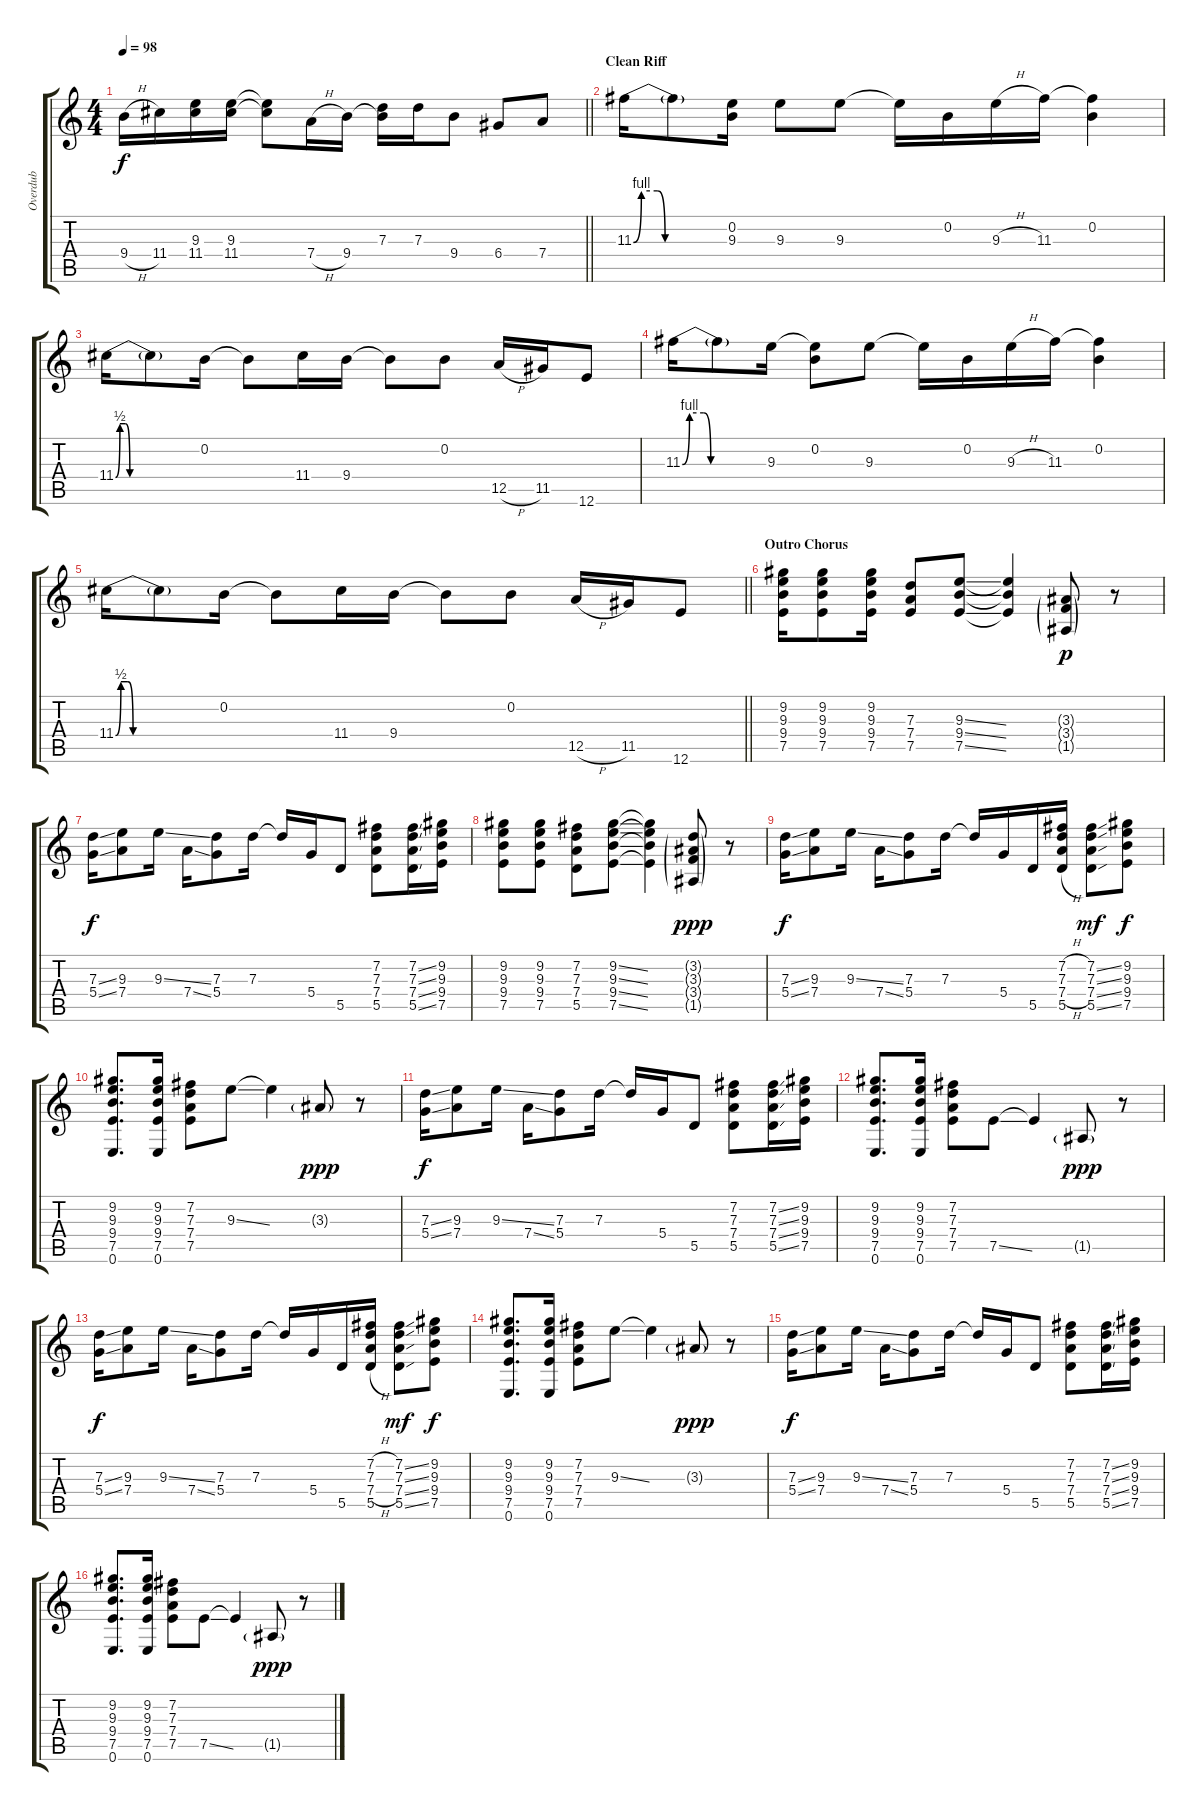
\track ("Overdub" "Overdub") {instrument fretlessbass}
\staff {score tabs}
\tuning (E4 B3 G3 D3 A2 E2) {hide}
\ts (4 4)
\tempo 98
\clef g2
\barLineRight lightlight
\ks c
9.4{h}.16{dy f} 11.4.16 (9.3 11.4).16 (9.3 11.4).16 (9.3{t} 11.4{t}).8 7.4{h}.16 9.4.16 (7.3 9.4{t}).16 7.3.16 9.4.8 6.4.8 7.4.8 |
\section ("" "Clean Riff")
11.3{be (custom 0 0 5 4 15 4 20 0 60 0)}.16 11.3{t}.8 (0.2 9.3).16 9.3.8 9.3.8 9.3{t}.16 0.2.16 9.3{h}.16 11.3.16 (0.2 11.3{t}).4 |
11.4{be (custom 0 0 3 2 7 2 10 0 20 0 60 0)}.16 11.4{t}.8 0.2.16 0.2{t}.8 11.4.16 9.4.16 9.4{t}.8 0.2.8 12.5{h}.16 11.5.16 12.6.8 |
11.3{be (custom 0 0 5 4 15 4 20 0 60 0)}.16 11.3{t}.8 9.3.16 (0.2 9.3{t}).8 9.3.8 9.3{t}.16 0.2.16 9.3{h}.16 11.3.16 (0.2 11.3{t}).4 |
\barLineRight lightlight
11.4{be (custom 0 0 3 2 7 2 10 0 20 0 60 0)}.16 11.4{t}.8 0.2.16 0.2{t}.8 11.4.16 9.4.16 9.4{t}.8 0.2.8 12.5{h}.16 11.5.16 12.6.8 |
\section ("" "Outro Chorus")
(9.2 9.3 9.4 7.5).16 (9.2 9.3 9.4 7.5).8 (9.2 9.3 9.4 7.5).16 (7.3 7.4 7.5).8 (9.3{ss} 9.4{ss} 7.5{ss}).8 (9.3{t} 9.4{t} 7.5{t}).4 (3.3{g} 3.4{g} 1.5{g}).8{dy p} r.8 |
(7.3{ss} 5.4{ss}).16{dy f} (9.3 7.4).8 9.3{ss}.16 7.4{ss}.16 (7.3 5.4).8 7.3.16 7.3{t}.16 5.4.16 5.5.8 (7.2 7.3 7.4 5.5).8 (7.2{ss} 7.3{ss} 7.4{ss} 5.5{ss}).16 (9.2 9.3 9.4 7.5).16 |
(9.2 9.3 9.4 7.5).8 (9.2 9.3 9.4 7.5).8 (7.2 7.3 7.4 5.5).8 (9.2{ss} 9.3{ss} 9.4{ss} 7.5{ss}).8 (9.2{t} 9.3{t} 9.4{t} 7.5{t}).4 (3.2{g} 3.3{g} 3.4{g} 1.5{g}).8{dy ppp} r.8 |
(7.3{ss} 5.4{ss}).16{dy f} (9.3 7.4).8 9.3{ss}.16 7.4{ss}.16 (7.3 5.4).8 7.3.16 7.3{t}.16 5.4.16 5.5.16 (7.2{h} 7.3{h} 7.4{h} 5.5{h}).16 (7.2{ss} 7.3{ss} 7.4{ss} 5.5{ss}).8{dy mf} (9.2 9.3 9.4 7.5).8{dy f} |
(9.2 9.3 9.4 7.5 0.6).8{d} (9.2 9.3 9.4 7.5 0.6).16 (7.2 7.3 7.4 7.5).8 9.3{ss}.8 9.3{t}.4 3.3{g}.8{dy ppp} r.8 |
(7.3{ss} 5.4{ss}).16{dy f} (9.3 7.4).8 9.3{ss}.16 7.4{ss}.16 (7.3 5.4).8 7.3.16 7.3{t}.16 5.4.16 5.5.8 (7.2 7.3 7.4 5.5).8 (7.2{ss} 7.3{ss} 7.4{ss} 5.5{ss}).16 (9.2 9.3 9.4 7.5).16 |
(9.2 9.3 9.4 7.5 0.6).8{d volume 8} (9.2 9.3 9.4 7.5 0.6).16 (7.2 7.3 7.4 7.5).8 7.5{ss}.8 7.5{t}.4 1.5{g}.8{dy ppp} r.8 |
(7.3{ss} 5.4{ss}).16{dy f} (9.3 7.4).8 9.3{ss}.16 7.4{ss}.16 (7.3 5.4).8 7.3.16 7.3{t}.16 5.4.16 5.5.16 (7.2{h} 7.3{h} 7.4{h} 5.5{h}).16 (7.2{ss} 7.3{ss} 7.4{ss} 5.5{ss}).8{dy mf} (9.2 9.3 9.4 7.5).8{dy f} |
(9.2 9.3 9.4 7.5 0.6).8{d volume 4} (9.2 9.3 9.4 7.5 0.6).16 (7.2 7.3 7.4 7.5).8 9.3{ss}.8 9.3{t}.4 3.3{g}.8{dy ppp} r.8 |
(7.3{ss} 5.4{ss}).16{dy f} (9.3 7.4).8 9.3{ss}.16 7.4{ss}.16 (7.3 5.4).8 7.3.16 7.3{t}.16 5.4.16 5.5.8 (7.2 7.3 7.4 5.5).8 (7.2{ss} 7.3{ss} 7.4{ss} 5.5{ss}).16 (9.2 9.3 9.4 7.5).16 |
(9.2 9.3 9.4 7.5 0.6).8{d volume 0} (9.2 9.3 9.4 7.5 0.6).16 (7.2 7.3 7.4 7.5).8 7.5{ss}.8 7.5{t}.4 1.5{g}.8{dy ppp} r.8
